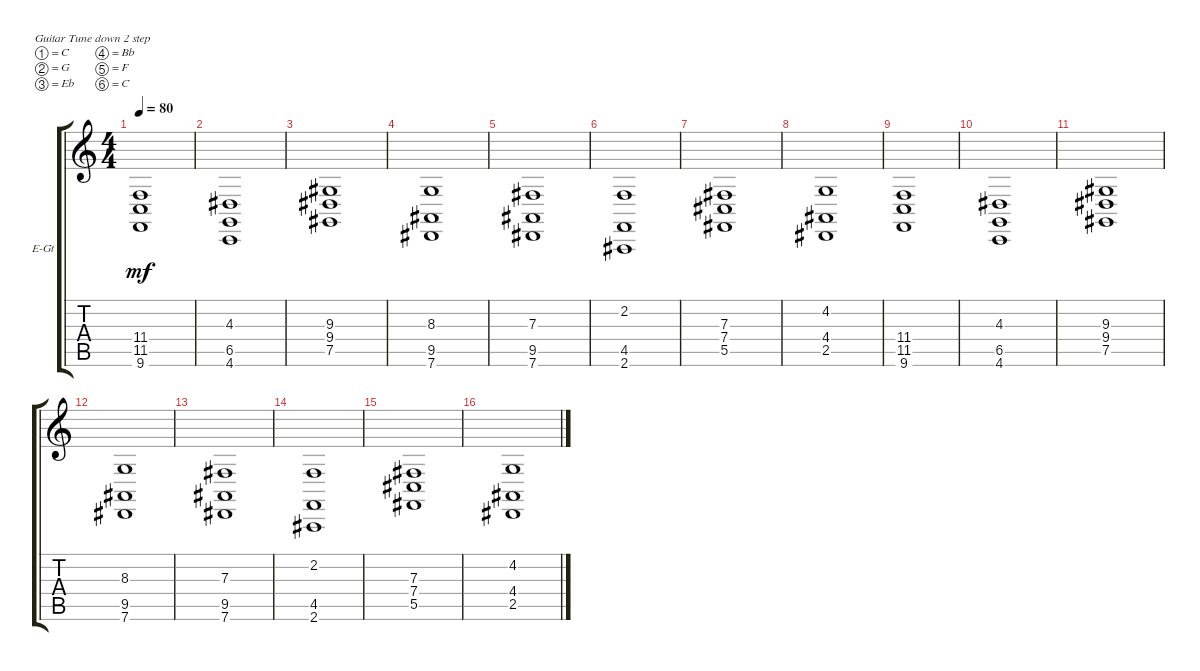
\defaultSystemsLayout 4
\bracketExtendMode groupsimilarinstruments
\firstSystemTrackNameOrientation horizontal
\otherSystemsTrackNameOrientation horizontal
\track ("Electric Guitar" "E-Gt") {instrument overdrivenguitar}
\staff {score tabs}
\tuning (C4 G3 Eb3 Bb2 F2 C2)
\displaytranspose -4
\ts (4 4)
\tempo 80
\clef g2
\ks c
(9.6 11.5 11.4).1{dy mf} |
(4.6 6.5 4.3).1 |
(7.5 9.4 9.3).1 |
(7.6 9.5 8.3).1 |
(7.6 9.5 7.3).1 |
(2.6 4.5 2.2).1 |
(5.5 7.4 7.3).1 |
(2.5 4.4 4.2).1 |
(9.6 11.5 11.4).1 |
(4.6 6.5 4.3).1 |
(7.5 9.4 9.3).1 |
(7.6 9.5 8.3).1 |
(7.6 9.5 7.3).1 |
(2.6 4.5 2.2).1 |
(5.5 7.4 7.3).1 |
(2.5 4.4 4.2).1
